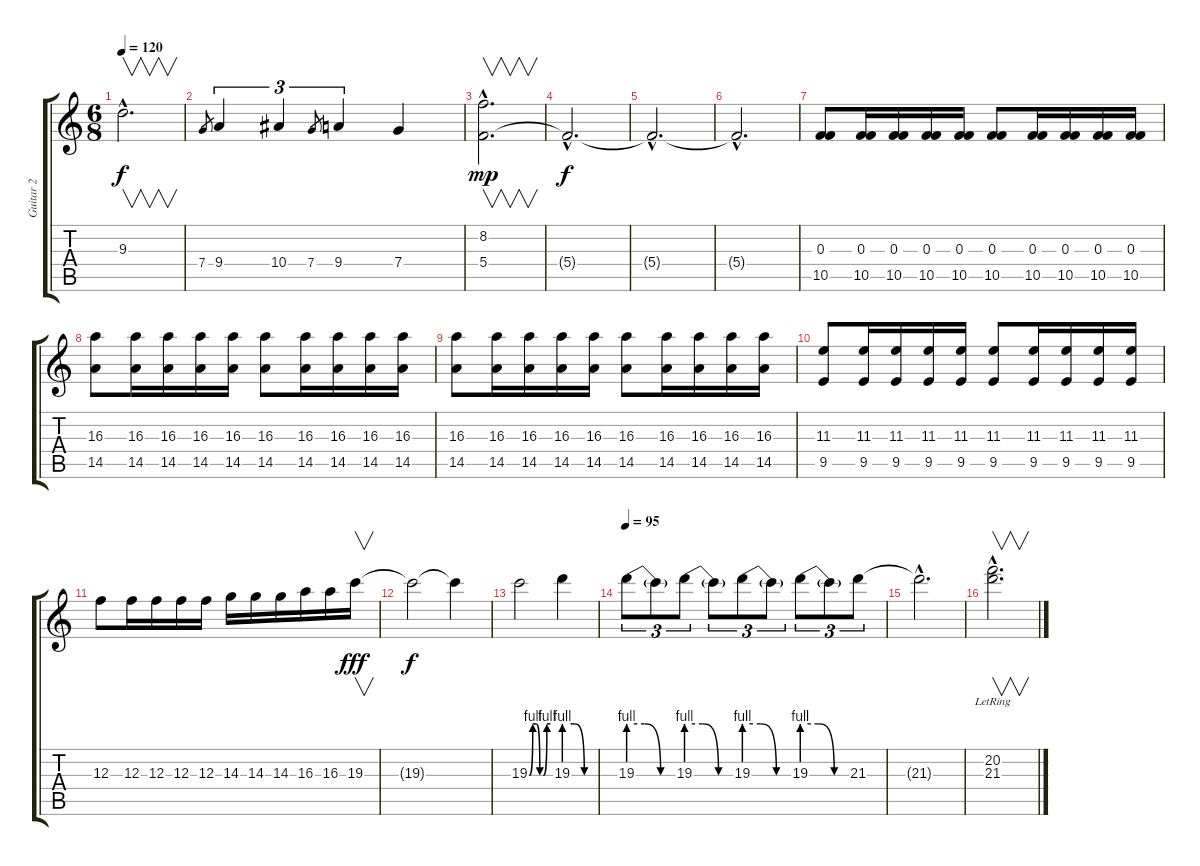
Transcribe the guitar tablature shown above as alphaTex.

\track ("Guitar 2" "Guitar 2") {instrument distortionguitar}
\staff {score tabs}
\tuning (D4 A3 F3 C3 G2 D2) {hide}
\ts (6 8)
\tempo 120
\clef g2
\ks c
9.3{hac}.2{v d dy f} |
7.4.8{gr} 9.4.4{tu (3 2)} 10.4.4{tu (3 2)} 7.4.8{gr} 9.4.4{tu (3 2)} 7.4.4 |
(8.2{hac} 5.4{hac}).2{v d dy mp} |
5.4{hac t}.2{d dy f} |
5.4{hac t}.2{d} |
5.4{hac t}.2{d} |
(0.3 10.5).8 (0.3 10.5).16 (0.3 10.5).16 (0.3 10.5).16 (0.3 10.5).16 (0.3 10.5).8 (0.3 10.5).16 (0.3 10.5).16 (0.3 10.5).16 (0.3 10.5).16 |
(16.3 14.5).8{instrument overdrivenguitar} (16.3 14.5).16 (16.3 14.5).16 (16.3 14.5).16 (16.3 14.5).16 (16.3 14.5).8 (16.3 14.5).16 (16.3 14.5).16 (16.3 14.5).16 (16.3 14.5).16 |
(16.3 14.5).8 (16.3 14.5).16 (16.3 14.5).16 (16.3 14.5).16 (16.3 14.5).16 (16.3 14.5).8 (16.3 14.5).16 (16.3 14.5).16 (16.3 14.5).16 (16.3 14.5).16 |
(11.3 9.5).8 (11.3 9.5).16 (11.3 9.5).16 (11.3 9.5).16 (11.3 9.5).16 (11.3 9.5).8 (11.3 9.5).16 (11.3 9.5).16 (11.3 9.5).16 (11.3 9.5).16 |
12.3.8 12.3.16 12.3.16 12.3.16 12.3.16 14.3.16 14.3.16 14.3.16 16.3.16 16.3.16 19.3.16{v dy fff} |
19.3{t}.2{dy f} 19.3{t}.4 |
19.3{be (custom 0 0 10 4 20 4 30 0 40 0 50 4 60 4)}.2 19.3{be (custom 0 4 20 4 40 0 60 0)}.4 |
\tempo 95
19.3{be (custom 0 4 20 4 40 0 60 0)}.8{tu (3 2)} 19.3{t}.8{tu (3 2)} 19.3{be (custom 0 4 20 4 40 0 60 0)}.8{tu (3 2)} 19.3{t}.8{tu (3 2)} 19.3{be (custom 0 4 20 4 40 0 60 0)}.8{tu (3 2)} 19.3{t}.8{tu (3 2)} 19.3{be (custom 0 4 20 4 40 0 60 0)}.8{tu (3 2)} 19.3{t}.8{tu (3 2)} 21.3.8{tu (3 2)} |
21.3{hac t}.2{d} |
(20.2{hac lr} 21.3{hac lr}).2{v d volume 0}
